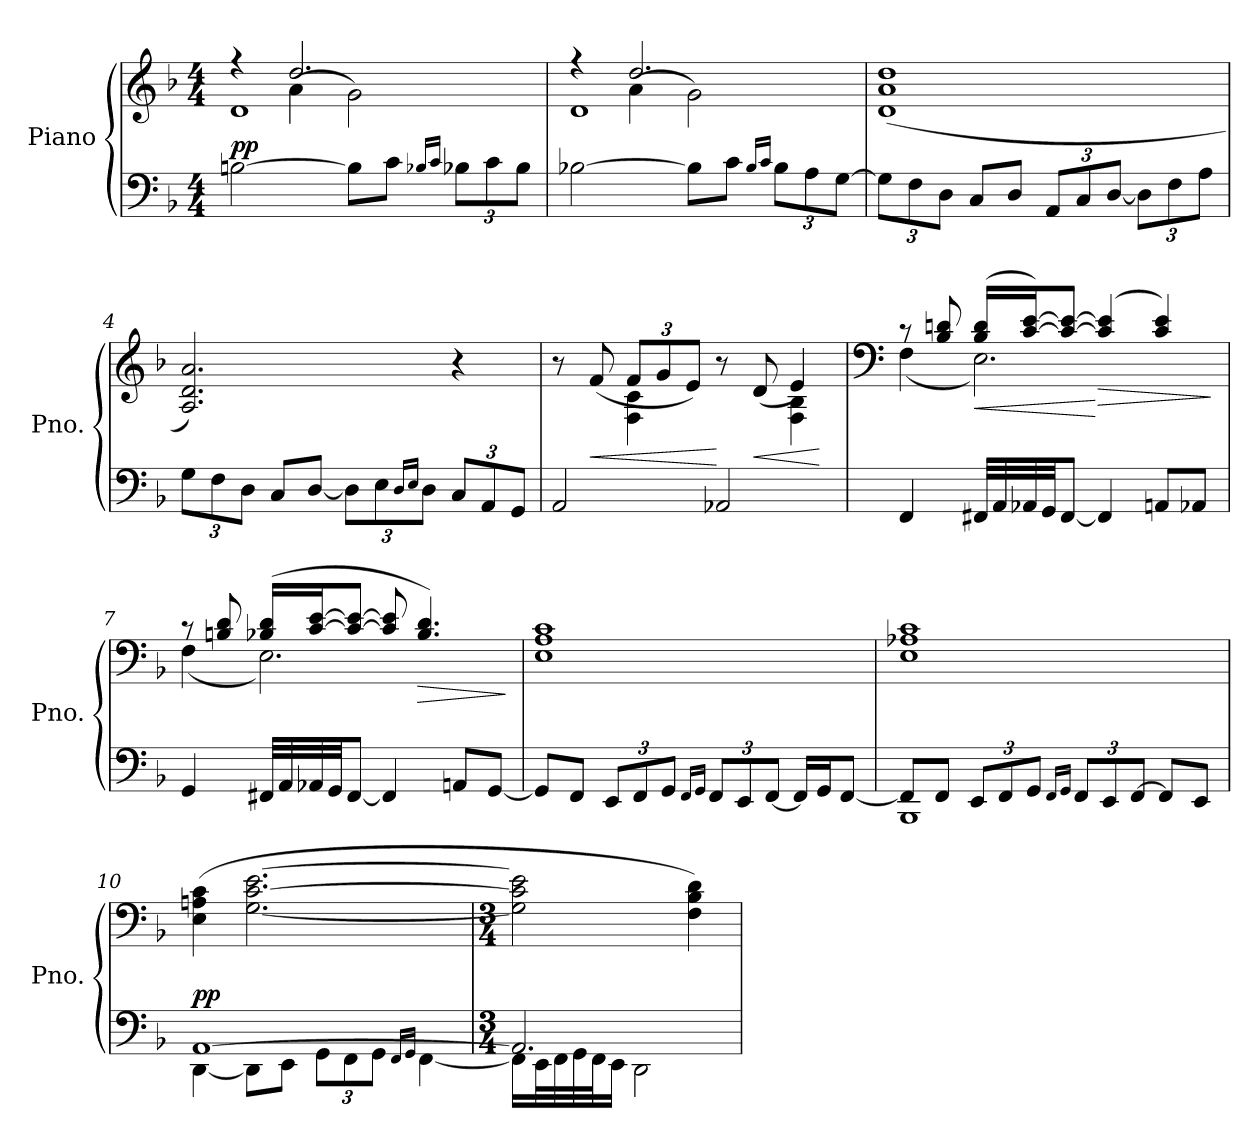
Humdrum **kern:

**kern	**kern	**dynam
*part1	*part1	*part1
*staff2	*staff1	*staff1/2
*I"Piano	*	*
*I'Pno.	*	*
*clefF4	*clefG2	*
*k[b-]	*k[b-]	*
*M4/4	*M4/4	*
*MM70	*MM70	*
=1	=1	=1
*	*^	*
*	*	*^	*
!	!	!	!	!LO:DY:a=2
[2Bn\	4r	1d	4ryy	pp
.	2.dd/	.	(<4a\	.
8B\L]	.	.	2g\)	.
8c\J	.	.	.	.
16qB-X/LL	.	.	.	.
16qc/JJ	.	.	.	.
*Xbrackettup	*	*	*	*
12B-\L	.	.	.	.
12c\	.	.	.	.
12B-\J	.	.	.	.
=2	=2	=2	=2	=2
[2B-X\	4r	1d	4ryy	.
.	2.dd/	.	(<4a\	.
8B-\L]	.	.	2g\)	.
8c\J	.	.	.	.
16qB-/LL	.	.	.	.
16qc/JJ	.	.	.	.
12B-\L	.	.	.	.
12A\	.	.	.	.
[12G\J	.	.	.	.
*	*v	*v	*v	*
=3	=3	=3
12G\L]	(<1d 1a 1dd	.
12F\	.	.
12D\J	.	.
8C/L	.	.
8D/J	.	.
12AA/L	.	.
12C/	.	.
[12D/J	.	.
12D\L]	.	.
12F\	.	.
12A\J	.	.
!!LO:LB:g=z
=4	=4	=4
12G\L	2.A/ 2.d/ 2.a/)	.
12F\	.	.
12D\J	.	.
8C/L	.	.
[8D/J	.	.
12D\L]	.	.
12E\	.	.
16qD/LL	.	.
16qE/JJ	.	.
12D\J	.	.
12C/L	4r	.
12AA/	.	.
12GG/J	.	.
=5	=5	=5
*	*^	*
2AA/	8r	4ryy	.
!	!	!	!LO:HP:b
.	(>8f/	.	<
*	*Xbrackettup	*	*
.	12f/L	4F\ 4c\	.
.	12g/	.	.
.	12e/J)	.	.
2AA-X/	8r	4ryy	[
!	!	!	!LO:HP:b
.	(>8d/	.	<
.	4e/)	4F\ 4B-\	.
*	*v	*v	*
.	.	[
=6	=6	=6
*	*clefF4	*
*	*^	*
4FF/	8r	(<4F\	.
.	8B-/ 8dn/	.	.
!	!	!	!LO:HP:b
32FF#X/LLL	(>16B-/ 16d/LL	2.E\)	<
32AA/	.	.	.
32AA-X/	[16c/ [16e/J)	.	.
32GG/JJ	.	.	.
[8FF#/J	8c/_ 8e/_J	.	.
!	!	!	!LO:HP:n=1:b
4FF#/]	(>4c/] 4e/]	.	[ >
8AAn/L	4c/ 4e/)	.	.
8AA-X/J	.	.	.
*	*v	*v	*
.	.	]
!!LO:LB:g=z
=7	=7	=7
*	*^	*
4GG/	8r	(<4F\	.
.	8Bn/ 8d/	.	.
32FF#X/LLL	(>16B-X/ 16d/LL	2.E\)	.
32AA/	.	.	.
32AA-X/	[16c/ [16e/J	.	.
32GG/JJ	.	.	.
[8FF#/J	8c/_ 8e/_J	.	.
4FF#/]	8c/] 8e/]	.	.
!	!	!	!LO:HP:b
.	4.B-/ 4.d/)	.	>
8AAn/L	.	.	.
[8GG/J	.	.	.
*	*v	*v	*
.	.	]
=8	=8	=8
8GG/L]	1E 1A 1c	.
8FF/J	.	.
12EE/L	.	.
12FF/	.	.
12GG/J	.	.
16qFF/LL	.	.
16qGG/JJ	.	.
12FF/L	.	.
12EE/	.	.
[12FF/J	.	.
16FF/LL]	.	.
16GG/J	.	.
[8FF/J	.	.
=9	=9	=9
*^	*	*
8FF/L]	1BBB-	1E 1A-X 1c	.
8FF/J	.	.	.
12EE/L	.	.	.
12FF/	.	.	.
12GG/J	.	.	.
16qFF/LL	.	.	.
16qGG/JJ	.	.	.
12FF/L	.	.	.
12EE/	.	.	.
[12FF/J	.	.	.
8FF/L]	.	.	.
8EE/J	.	.	.
!!LO:LB:g=z
=10	=10	=10	=10
!	!	!	!LO:DY:a=2
[1AA	[4DD\	(>4E\ 4An\ 4c\	pp
.	8DD\L]	[2.G\ [2.c\ [2.e\	.
.	8EE\J	.	.
.	12GG\L	.	.
.	12FF\	.	.
.	12GG\J	.	.
.	16qFF/LL	.	.
.	16qGG/JJ	.	.
.	[4FF\	.	.
=11	=11	=11	=11
*M3/4	*	*M3/4	*
2.AA/]	16FF\LL]	2G\] 2c\] 2e\]	.
.	32EE\L	.	.
.	32FF\	.	.
.	32GG\	.	.
.	32FF\J	.	.
.	16EE\JJ	.	.
.	2DD\	.	.
.	.	4F\ 4B-\ 4d\)	.
*v	*v	*	*
=	=	=
*-	*-	*-
